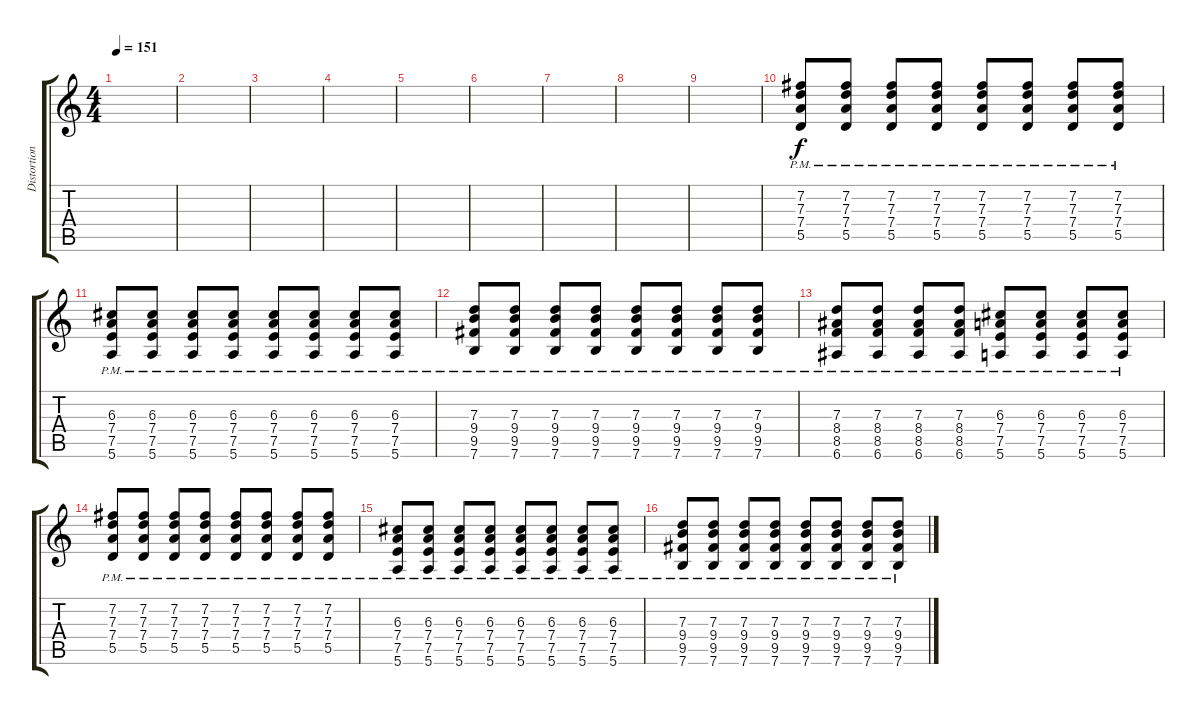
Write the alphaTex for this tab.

\track ("Distortion Guitar" "Distortion") {instrument distortionguitar}
\staff {score tabs}
\tuning (E4 B3 G3 D3 A2 E2) {hide}
\ts (4 4)
\tempo 151
\clef g2
\ks c
|
|
|
|
|
|
|
|
|
(7.2{pm} 7.3{pm} 7.4{pm} 5.5{pm}).8 (7.2{pm} 7.3{pm} 7.4{pm} 5.5{pm}).8 (7.2{pm} 7.3{pm} 7.4{pm} 5.5{pm}).8 (7.2{pm} 7.3{pm} 7.4{pm} 5.5{pm}).8 (7.2{pm} 7.3{pm} 7.4{pm} 5.5{pm}).8 (7.2{pm} 7.3{pm} 7.4{pm} 5.5{pm}).8 (7.2{pm} 7.3{pm} 7.4{pm} 5.5{pm}).8 (7.2{pm} 7.3{pm} 7.4{pm} 5.5{pm}).8 |
(6.3{pm} 7.4{pm} 7.5{pm} 5.6{pm}).8 (6.3{pm} 7.4{pm} 7.5{pm} 5.6{pm}).8 (6.3{pm} 7.4{pm} 7.5{pm} 5.6{pm}).8 (6.3{pm} 7.4{pm} 7.5{pm} 5.6{pm}).8 (6.3{pm} 7.4{pm} 7.5{pm} 5.6{pm}).8 (6.3{pm} 7.4{pm} 7.5{pm} 5.6{pm}).8 (6.3{pm} 7.4{pm} 7.5{pm} 5.6{pm}).8 (6.3{pm} 7.4{pm} 7.5{pm} 5.6{pm}).8 |
(7.3{pm} 9.4{pm} 9.5{pm} 7.6{pm}).8 (7.3{pm} 9.4{pm} 9.5{pm} 7.6{pm}).8 (7.3{pm} 9.4{pm} 9.5{pm} 7.6{pm}).8 (7.3{pm} 9.4{pm} 9.5{pm} 7.6{pm}).8 (7.3{pm} 9.4{pm} 9.5{pm} 7.6{pm}).8 (7.3{pm} 9.4{pm} 9.5{pm} 7.6{pm}).8 (7.3{pm} 9.4{pm} 9.5{pm} 7.6{pm}).8 (7.3{pm} 9.4{pm} 9.5{pm} 7.6{pm}).8 |
(7.3{pm} 8.4{pm} 8.5{pm} 6.6{pm}).8 (7.3{pm} 8.4{pm} 8.5{pm} 6.6{pm}).8 (7.3{pm} 8.4{pm} 8.5{pm} 6.6{pm}).8 (7.3{pm} 8.4{pm} 8.5{pm} 6.6{pm}).8 (6.3{pm} 7.4{pm} 7.5{pm} 5.6{pm}).8 (6.3{pm} 7.4{pm} 7.5{pm} 5.6{pm}).8 (6.3{pm} 7.4{pm} 7.5{pm} 5.6{pm}).8 (6.3{pm} 7.4{pm} 7.5{pm} 5.6{pm}).8 |
(7.2{pm} 7.3{pm} 7.4{pm} 5.5{pm}).8 (7.2{pm} 7.3{pm} 7.4{pm} 5.5{pm}).8 (7.2{pm} 7.3{pm} 7.4{pm} 5.5{pm}).8 (7.2{pm} 7.3{pm} 7.4{pm} 5.5{pm}).8 (7.2{pm} 7.3{pm} 7.4{pm} 5.5{pm}).8 (7.2{pm} 7.3{pm} 7.4{pm} 5.5{pm}).8 (7.2{pm} 7.3{pm} 7.4{pm} 5.5{pm}).8 (7.2{pm} 7.3{pm} 7.4{pm} 5.5{pm}).8 |
(6.3{pm} 7.4{pm} 7.5{pm} 5.6{pm}).8 (6.3{pm} 7.4{pm} 7.5{pm} 5.6{pm}).8 (6.3{pm} 7.4{pm} 7.5{pm} 5.6{pm}).8 (6.3{pm} 7.4{pm} 7.5{pm} 5.6{pm}).8 (6.3{pm} 7.4{pm} 7.5{pm} 5.6{pm}).8 (6.3{pm} 7.4{pm} 7.5{pm} 5.6{pm}).8 (6.3{pm} 7.4{pm} 7.5{pm} 5.6{pm}).8 (6.3{pm} 7.4{pm} 7.5{pm} 5.6{pm}).8 |
(7.3{pm} 9.4{pm} 9.5{pm} 7.6{pm}).8 (7.3{pm} 9.4{pm} 9.5{pm} 7.6{pm}).8 (7.3{pm} 9.4{pm} 9.5{pm} 7.6{pm}).8 (7.3{pm} 9.4{pm} 9.5{pm} 7.6{pm}).8 (7.3{pm} 9.4{pm} 9.5{pm} 7.6{pm}).8 (7.3{pm} 9.4{pm} 9.5{pm} 7.6{pm}).8 (7.3{pm} 9.4{pm} 9.5{pm} 7.6{pm}).8 (7.3{pm} 9.4{pm} 9.5{pm} 7.6{pm}).8
